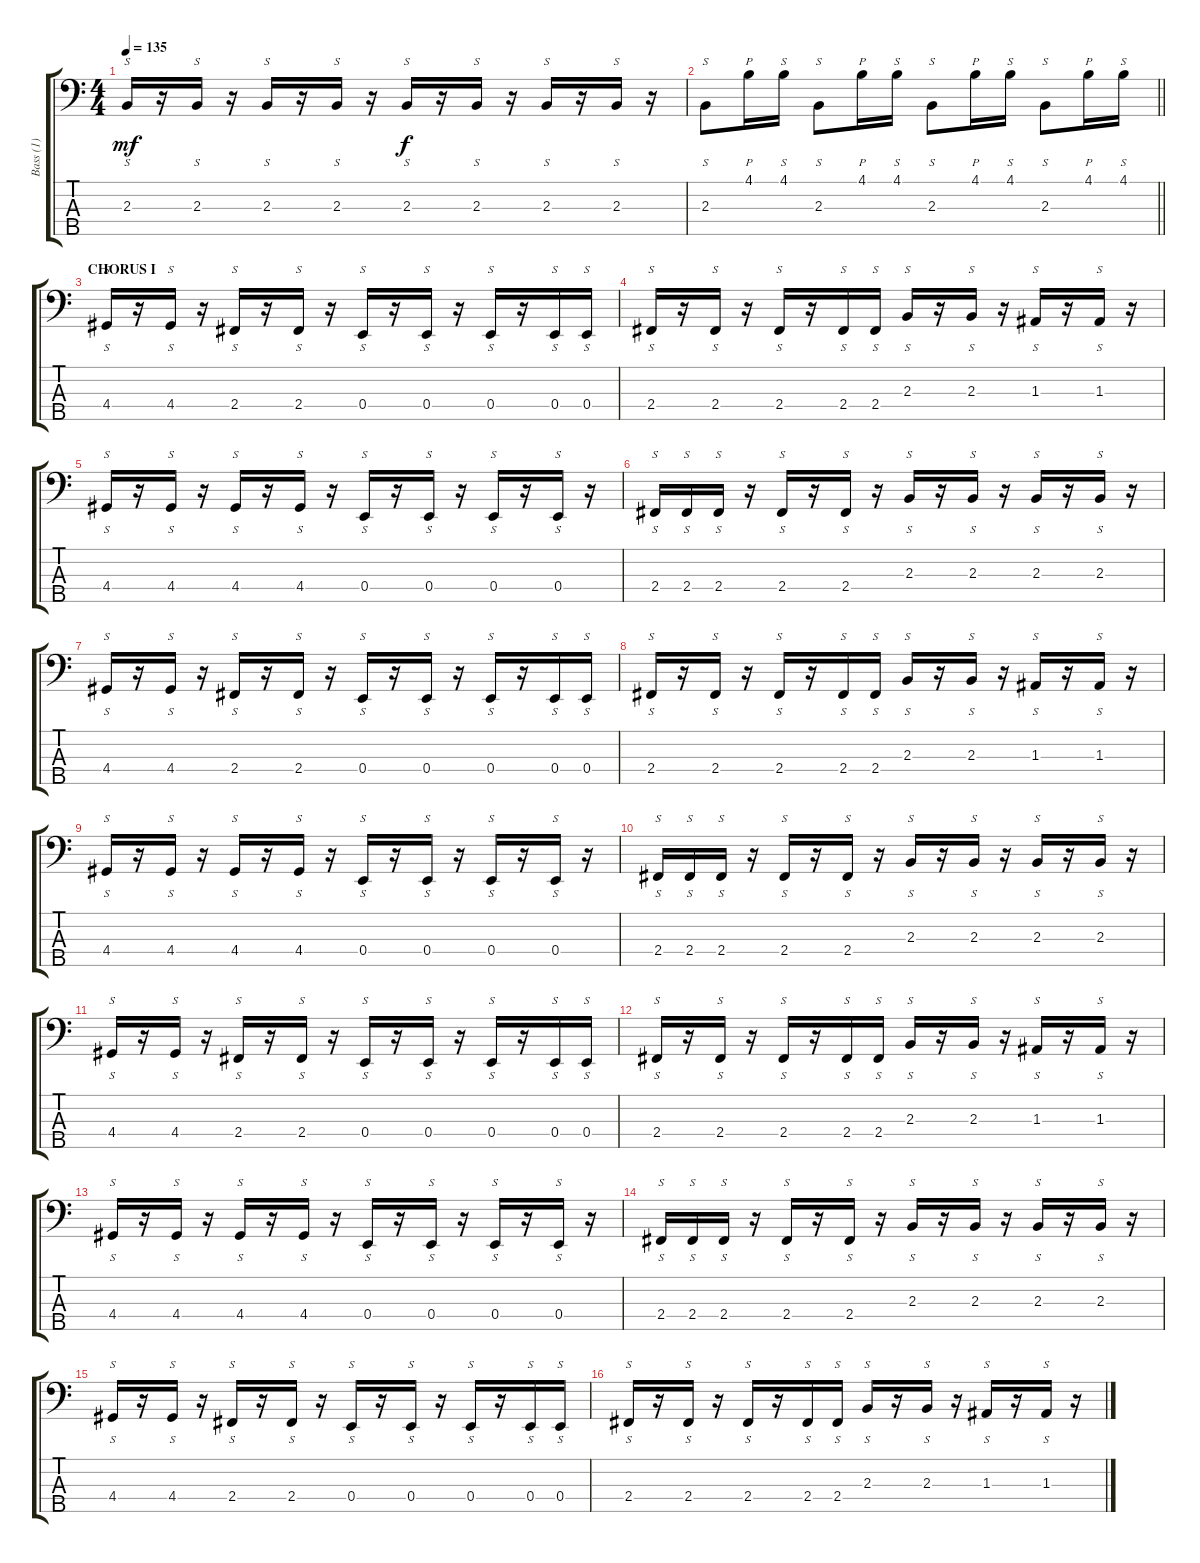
\track ("Bass (1)" "Bass (1)") {instrument slapbass2}
\staff {score tabs}
\tuning (G2 D2 A1 E1 B0) {hide}
\ts (4 4)
\tempo 135
\clef f4
\ks c
2.3.16{s dy mf} r.16 2.3.16{s} r.16 2.3.16{s} r.16 2.3.16{s} r.16 2.3.16{s dy f} r.16 2.3.16{s} r.16 2.3.16{s} r.16 2.3.16{s} r.16 |
\barLineRight lightlight
2.3.8{s} 4.1.16{p} 4.1.16{s} 2.3.8{s} 4.1.16{p} 4.1.16{s} 2.3.8{s} 4.1.16{p} 4.1.16{s} 2.3.8{s} 4.1.16{p} 4.1.16{s} |
\section ("" "CHORUS I")
4.4.16{s} r.16 4.4.16{s} r.16 2.4.16{s} r.16 2.4.16{s} r.16 0.4.16{s} r.16 0.4.16{s} r.16 0.4.16{s} r.16 0.4.16{s} 0.4.16{s} |
2.4.16{s} r.16 2.4.16{s} r.16 2.4.16{s} r.16 2.4.16{s} 2.4.16{s} 2.3.16{s} r.16 2.3.16{s} r.16 1.3.16{s} r.16 1.3.16{s} r.16 |
4.4.16{s} r.16 4.4.16{s} r.16 4.4.16{s} r.16 4.4.16{s} r.16 0.4.16{s} r.16 0.4.16{s} r.16 0.4.16{s} r.16 0.4.16{s} r.16 |
2.4.16{s} 2.4.16{s} 2.4.16{s} r.16 2.4.16{s} r.16 2.4.16{s} r.16 2.3.16{s} r.16 2.3.16{s} r.16 2.3.16{s} r.16 2.3.16{s} r.16 |
4.4.16{s} r.16 4.4.16{s} r.16 2.4.16{s} r.16 2.4.16{s} r.16 0.4.16{s} r.16 0.4.16{s} r.16 0.4.16{s} r.16 0.4.16{s} 0.4.16{s} |
2.4.16{s} r.16 2.4.16{s} r.16 2.4.16{s} r.16 2.4.16{s} 2.4.16{s} 2.3.16{s} r.16 2.3.16{s} r.16 1.3.16{s} r.16 1.3.16{s} r.16 |
4.4.16{s} r.16 4.4.16{s} r.16 4.4.16{s} r.16 4.4.16{s} r.16 0.4.16{s} r.16 0.4.16{s} r.16 0.4.16{s} r.16 0.4.16{s} r.16 |
2.4.16{s} 2.4.16{s} 2.4.16{s} r.16 2.4.16{s} r.16 2.4.16{s} r.16 2.3.16{s} r.16 2.3.16{s} r.16 2.3.16{s} r.16 2.3.16{s} r.16 |
4.4.16{s} r.16 4.4.16{s} r.16 2.4.16{s} r.16 2.4.16{s} r.16 0.4.16{s} r.16 0.4.16{s} r.16 0.4.16{s} r.16 0.4.16{s} 0.4.16{s} |
2.4.16{s} r.16 2.4.16{s} r.16 2.4.16{s} r.16 2.4.16{s} 2.4.16{s} 2.3.16{s} r.16 2.3.16{s} r.16 1.3.16{s} r.16 1.3.16{s} r.16 |
4.4.16{s} r.16 4.4.16{s} r.16 4.4.16{s} r.16 4.4.16{s} r.16 0.4.16{s} r.16 0.4.16{s} r.16 0.4.16{s} r.16 0.4.16{s} r.16 |
2.4.16{s} 2.4.16{s} 2.4.16{s} r.16 2.4.16{s} r.16 2.4.16{s} r.16 2.3.16{s} r.16 2.3.16{s} r.16 2.3.16{s} r.16 2.3.16{s} r.16 |
4.4.16{s} r.16 4.4.16{s} r.16 2.4.16{s} r.16 2.4.16{s} r.16 0.4.16{s} r.16 0.4.16{s} r.16 0.4.16{s} r.16 0.4.16{s} 0.4.16{s} |
2.4.16{s} r.16 2.4.16{s} r.16 2.4.16{s} r.16 2.4.16{s} 2.4.16{s} 2.3.16{s} r.16 2.3.16{s} r.16 1.3.16{s} r.16 1.3.16{s} r.16
